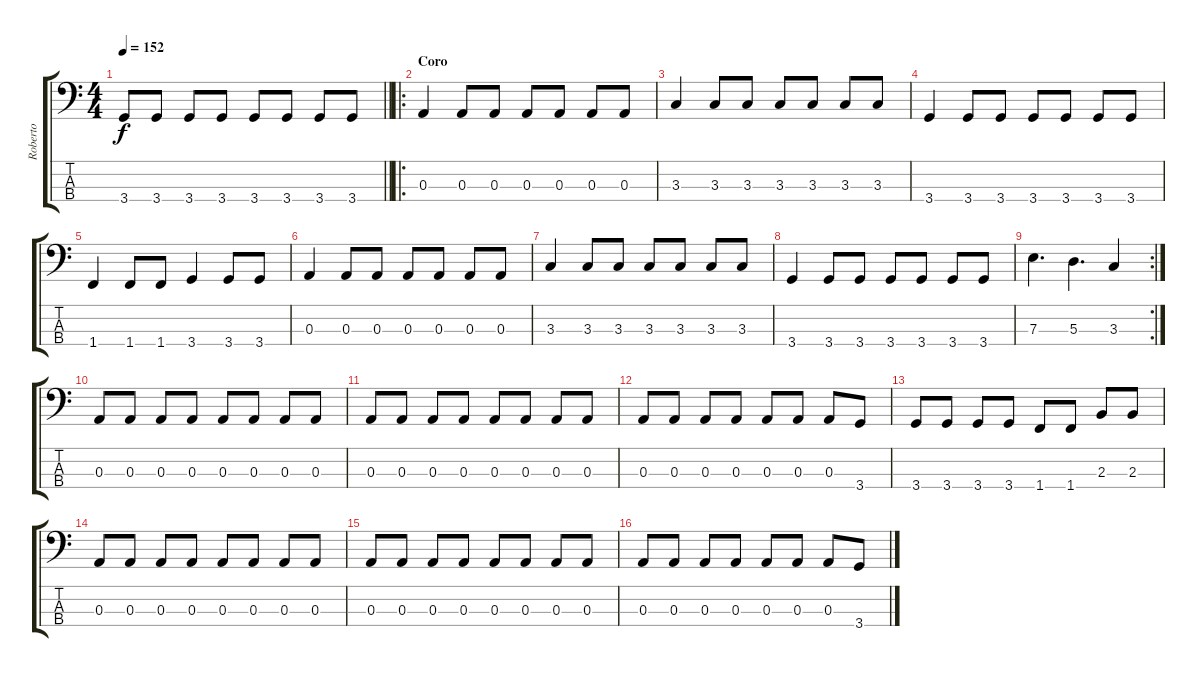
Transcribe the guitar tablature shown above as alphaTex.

\track ("Roberto" "Roberto") {instrument electricbasspick}
\staff {score tabs}
\tuning (G2 D2 A1 E1) {hide}
\ts (4 4)
\tempo 152
\clef f4
\barLineRight lightlight
\ks c
3.4.8{dy f} 3.4.8 3.4.8 3.4.8 3.4.8 3.4.8 3.4.8 3.4.8 |
\ro
\section ("" "Coro")
0.3.4 0.3.8 0.3.8 0.3.8 0.3.8 0.3.8 0.3.8 |
3.3.4 3.3.8 3.3.8 3.3.8 3.3.8 3.3.8 3.3.8 |
3.4.4 3.4.8 3.4.8 3.4.8 3.4.8 3.4.8 3.4.8 |
1.4.4 1.4.8 1.4.8 3.4.4 3.4.8 3.4.8 |
0.3.4 0.3.8 0.3.8 0.3.8 0.3.8 0.3.8 0.3.8 |
3.3.4 3.3.8 3.3.8 3.3.8 3.3.8 3.3.8 3.3.8 |
3.4.4 3.4.8 3.4.8 3.4.8 3.4.8 3.4.8 3.4.8 |
\rc 2
7.3.4{d} 5.3.4{d} 3.3.4 |
0.3.8 0.3.8 0.3.8 0.3.8 0.3.8 0.3.8 0.3.8 0.3.8 |
0.3.8 0.3.8 0.3.8 0.3.8 0.3.8 0.3.8 0.3.8 0.3.8 |
0.3.8 0.3.8 0.3.8 0.3.8 0.3.8 0.3.8 0.3.8 3.4.8 |
3.4.8 3.4.8 3.4.8 3.4.8 1.4.8 1.4.8 2.3.8 2.3.8 |
0.3.8 0.3.8 0.3.8 0.3.8 0.3.8 0.3.8 0.3.8 0.3.8 |
0.3.8 0.3.8 0.3.8 0.3.8 0.3.8 0.3.8 0.3.8 0.3.8 |
0.3.8 0.3.8 0.3.8 0.3.8 0.3.8 0.3.8 0.3.8 3.4.8
